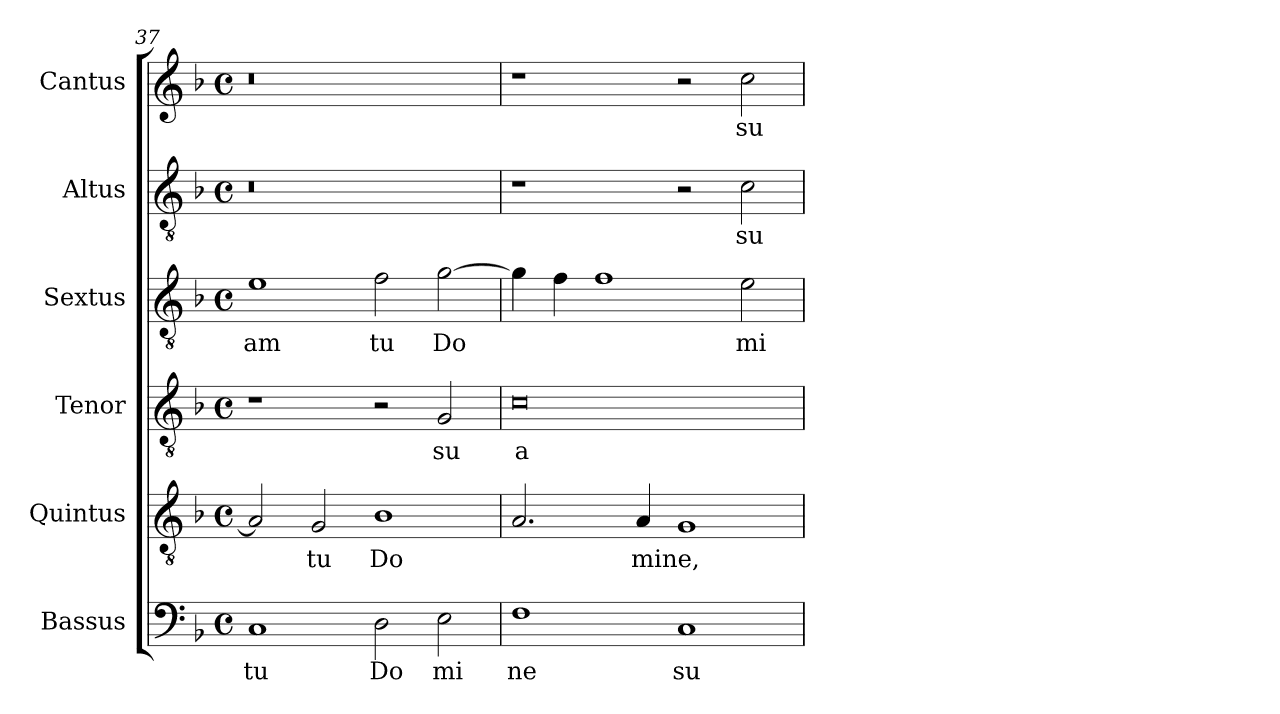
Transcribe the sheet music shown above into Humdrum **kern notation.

**kern	**text	**kern	**text	**kern	**text	**kern	**text	**kern	**text	**kern	**text
*part6	*part6	*part5	*part5	*part4	*part4	*part3	*part3	*part2	*part2	*part1	*part1
*staff6	*staff6	*staff5	*staff5	*staff4	*staff4	*staff3	*staff3	*staff2	*staff2	*staff1	*staff1
*I"Bassus	*	*I"Quintus	*	*I"Tenor	*	*I"Sextus	*	*I"Altus	*	*I"Cantus	*
*clefF4	*	*clefGv2	*	*clefGv2	*	*clefGv2	*	*clefGv2	*	*clefG2	*
*k[b-]	*	*k[b-]	*	*k[b-]	*	*k[b-]	*	*k[b-]	*	*k[b-]	*
*F:	*	*F:	*	*F:	*	*F:	*	*F:	*	*F:	*
*M4/4	*	*M4/4	*	*M4/4	*	*M4/4	*	*M4/4	*	*M4/4	*
*met(c)	*	*met(c)	*	*met(c)	*	*met(c)	*	*met(c)	*	*met(c)	*
=37	=37	=37	=37	=37	=37	=37	=37	=37	=37	=37	=37
!	!LO:LY:b:cj	!	!	!	!	!	!LO:LY:b:cj	!	!	!	!
1C	tu	2A/]	.	1r	.	1e	am	0r	.	0r	.
!	!	!	!LO:LY:b:cj	!	!	!	!	!	!	!	!
.	.	2G/	tu	.	.	.	.	.	.	.	.
!	!LO:LY:b:cj	!	!LO:LY:b:cj	!	!	!	!LO:LY:b:cj	!	!	!	!
2D\	Do	1B-	Do	2r	.	2f\	tu	.	.	.	.
!	!LO:LY:b:cj	!	!	!	!LO:LY:b:cj	!	!LO:LY:b	!	!	!	!
2E\	mi	.	.	2G/	su	[>2g\	Do	.	.	.	.
=38	=38	=38	=38	=38	=38	=38	=38	=38	=38	=38	=38
!	!LO:LY:b:cj	!	!	!	!LO:LY:b:cj	!	!	!	!	!	!
1F	ne	2.A/	.	0c	a	4g\]	.	1r	.	1r	.
.	.	.	.	.	.	4f\	.	.	.	.	.
.	.	.	.	.	.	1f	.	.	.	.	.
!	!	!	!LO:LY:b	!	!	!	!	!	!	!	!
.	.	4A/	mine,	.	.	.	.	.	.	.	.
!	!LO:LY:b:cj	!	!	!	!	!	!	!	!	!	!
1C	su	1G	.	.	.	.	.	2r	.	2r	.
!	!	!	!	!	!	!	!LO:LY:b:cj	!	!LO:LY:b:cj	!	!LO:LY:b:cj
.	.	.	.	.	.	2e\	mi	2c\	su	2cc\	su-
=	=	=	=	=	=	=	=	=	=	=	=
*-	*-	*-	*-	*-	*-	*-	*-	*-	*-	*-	*-
